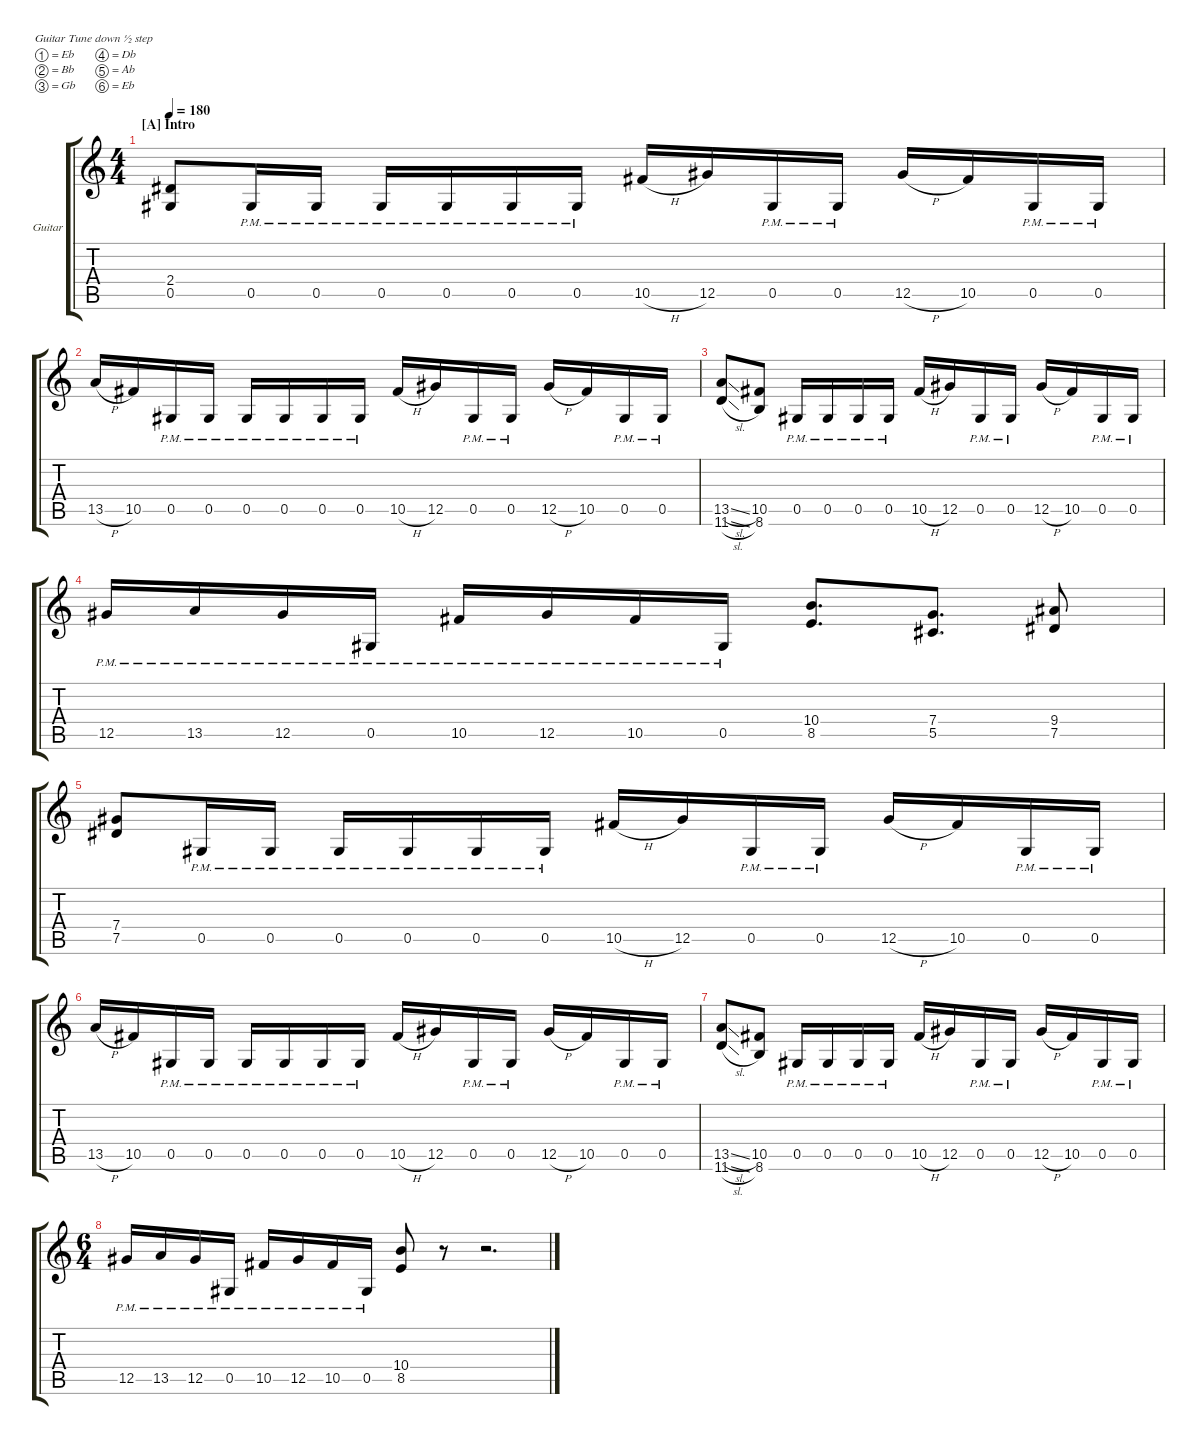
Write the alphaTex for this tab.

\hideDynamics
\bracketExtendMode groupsimilarinstruments
\firstSystemTrackNameOrientation horizontal
\otherSystemsTrackNameOrientation horizontal
\track ("Davish G. Àlvarez - Guitar" "Guitar") {instrument overdrivenguitar}
\staff {score tabs}
\tuning (Eb4 Bb3 Gb3 Db3 Ab2 Eb2)
\ts (4 4)
\section ("A" "Intro")
\tempo 180
\clef g2
\scale
0.518301
\ks c
(2.4 0.5).8{dy f instrument overdrivenguitar} 0.5{pm}.16 0.5{pm}.16 0.5{pm}.16 0.5{pm}.16 0.5{pm}.16 0.5{pm}.16 10.5{h}.16 12.5.16 0.5{pm}.16 0.5{pm}.16 12.5{h}.16 10.5.16 0.5{pm}.16 0.5{pm}.16 |
\scale
0.481822 13.5{h}.16 10.5.16 0.5{pm}.16 0.5{pm}.16 0.5{pm}.16 0.5{pm}.16 0.5{pm}.16 0.5{pm}.16 10.5{h}.16 12.5.16 0.5{pm}.16 0.5{pm}.16 12.5{h}.16 10.5.16 0.5{pm}.16 0.5{pm}.16 |
\scale
0.511789 (13.5{sl} 11.6{sl}).8 (10.5 8.6).8 0.5{pm}.16 0.5{pm}.16 0.5{pm}.16 0.5{pm}.16 10.5{h}.16 12.5.16 0.5{pm}.16 0.5{pm}.16 12.5{h}.16 10.5.16 0.5{pm}.16 0.5{pm}.16 |
\scale
0.488086 12.5{pm}.16 13.5{pm}.16 12.5{pm}.16 0.5{pm}.16 10.5{pm}.16 12.5{pm}.16 10.5{pm}.16 0.5{pm}.16 (10.4 8.5).8{d} (7.4 5.5).8{d} (9.4 7.5).8 |
\scale
0.510716 (7.4 7.5).8 0.5{pm}.16 0.5{pm}.16 0.5{pm}.16 0.5{pm}.16 0.5{pm}.16 0.5{pm}.16 10.5{h}.16 12.5.16 0.5{pm}.16 0.5{pm}.16 12.5{h}.16 10.5.16 0.5{pm}.16 0.5{pm}.16 |
\scale
0.489368 13.5{h}.16 10.5.16 0.5{pm}.16 0.5{pm}.16 0.5{pm}.16 0.5{pm}.16 0.5{pm}.16 0.5{pm}.16 10.5{h}.16 12.5.16 0.5{pm}.16 0.5{pm}.16 12.5{h}.16 10.5.16 0.5{pm}.16 0.5{pm}.16 |
\scale
0.509278 (13.5{sl} 11.6{sl}).8 (10.5 8.6).8 0.5{pm}.16 0.5{pm}.16 0.5{pm}.16 0.5{pm}.16 10.5{h}.16 12.5.16 0.5{pm}.16 0.5{pm}.16 12.5{h}.16 10.5.16 0.5{pm}.16 0.5{pm}.16 |
\ts (6 4)
\beaming (8 2 2 2 2 2 2)
\scale
0.490779 12.5{pm}.16 13.5{pm}.16 12.5{pm}.16 0.5{pm}.16 10.5{pm}.16 12.5{pm}.16 10.5{pm}.16 0.5{pm}.16 (10.4 8.5).8 r.8 r.2{d}
